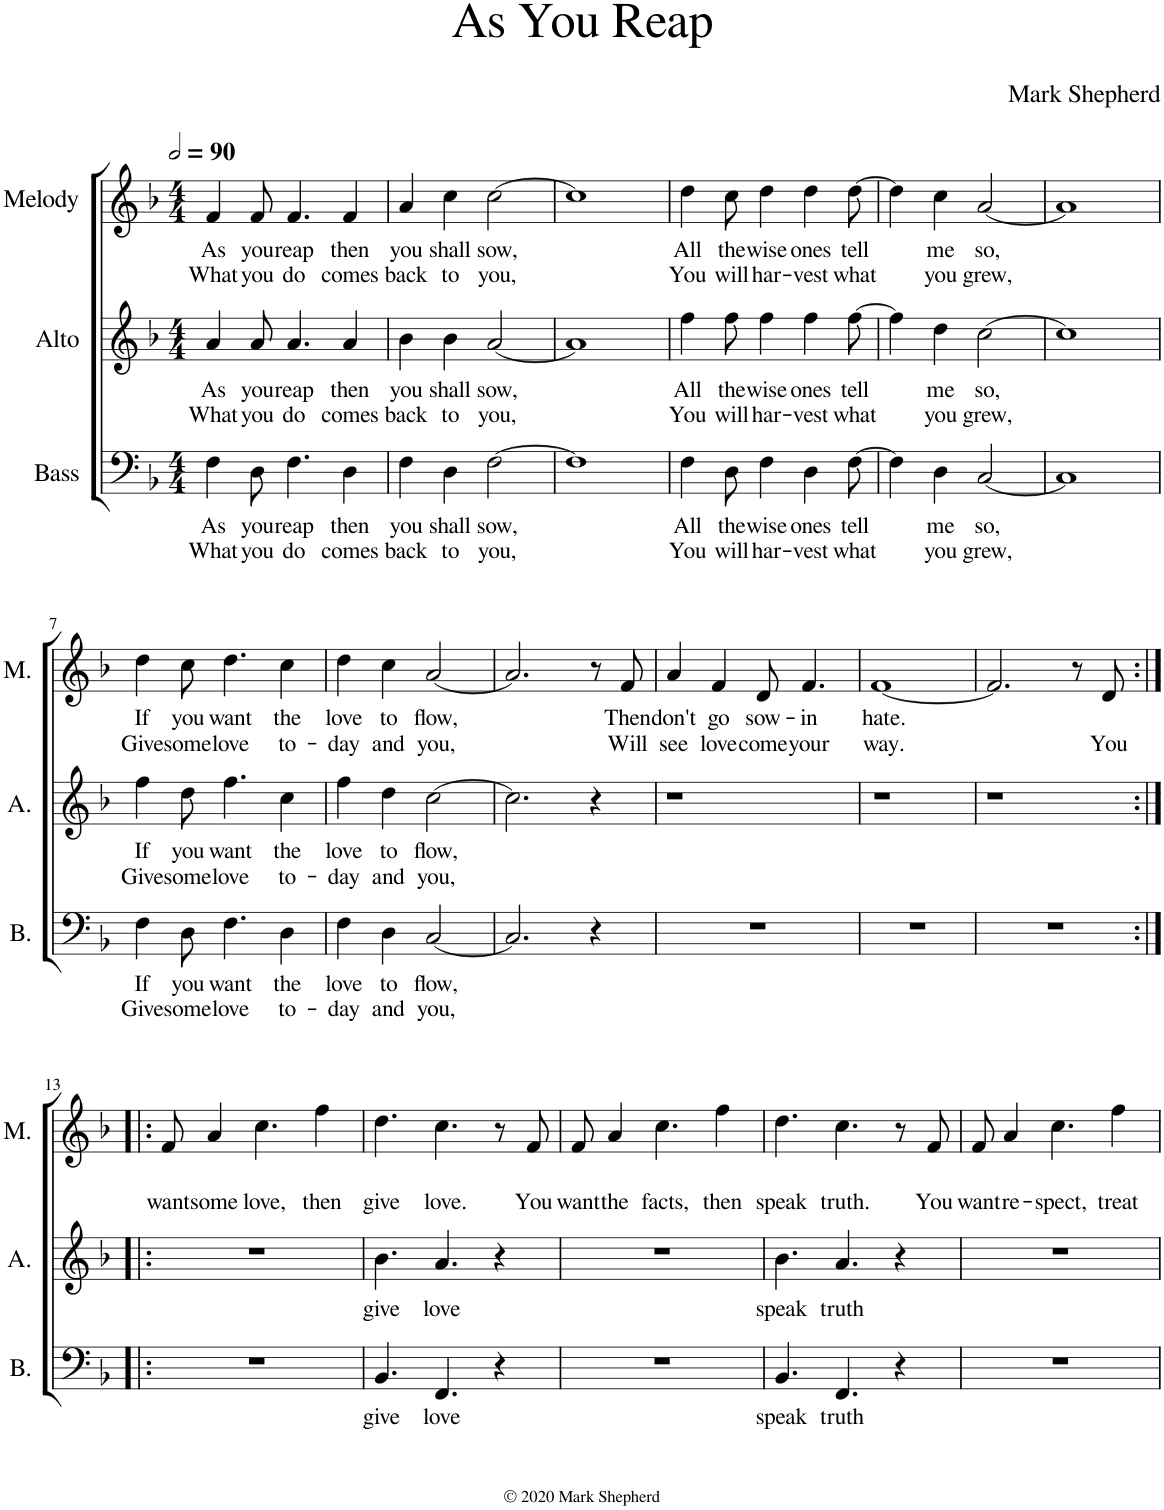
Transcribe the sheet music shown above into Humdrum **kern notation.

**kern	**text	**text	**kern	**text	**text	**kern	**text	**text
*part3	*part3	*part3	*part2	*part2	*part2	*part1	*part1	*part1
*staff3	*staff3	*staff3	*staff2	*staff2	*staff2	*staff1	*staff1	*staff1
*I"Bass	*	*	*I"Alto	*	*	*I"Melody	*	*
*I'B.	*	*	*I'A.	*	*	*I'M.	*	*
*clefF4	*	*	*clefG2	*	*	*clefG2	*	*
*	*	*	*Trd1c2	*	*	*Trd1c2	*	*
*k[b-]	*	*	*k[b-]	*	*	*k[b-]	*	*
*M4/4	*	*	*M4/4	*	*	*M4/4	*	*
*MM180	*	*	*MM180	*	*	*MM180	*	*
=1	=1	=1	=1	=1	=1	=1	=1	=1
!	!LO:LY:b	!LO:LY:b	!	!LO:LY:b	!LO:LY:b	!	!LO:LY:b	!LO:LY:b
4F\	As	What	4a/	As	What	4f/	As	What
!	!LO:LY:b	!LO:LY:b	!	!LO:LY:b	!LO:LY:b	!	!LO:LY:b	!LO:LY:b
8D\	you	you	8a/	you	you	8f/	you	you
!	!LO:LY:b	!LO:LY:b	!	!LO:LY:b	!LO:LY:b	!	!LO:LY:b	!LO:LY:b
4.F\	reap	do	4.a/	reap	do	4.f/	reap	do
!	!LO:LY:b	!LO:LY:b	!	!LO:LY:b	!LO:LY:b	!	!LO:LY:b	!LO:LY:b
4D\	then	comes	4a/	then	comes	4f/	then	comes
=2	=2	=2	=2	=2	=2	=2	=2	=2
!	!LO:LY:b	!LO:LY:b	!	!LO:LY:b	!LO:LY:b	!	!LO:LY:b	!LO:LY:b
4F\	you	back	4b-\	you	back	4a/	you	back
!	!LO:LY:b	!LO:LY:b	!	!LO:LY:b	!LO:LY:b	!	!LO:LY:b	!LO:LY:b
4D\	shall	to	4b-\	shall	to	4cc\	shall	to
!	!LO:LY:b	!LO:LY:b	!	!LO:LY:b	!LO:LY:b	!	!LO:LY:b	!LO:LY:b
[2F\	sow,	you,	[2a/	sow,	you,	[2cc\	sow,	you,
=3	=3	=3	=3	=3	=3	=3	=3	=3
1F]	.	.	1a]	.	.	1cc]	.	.
=4	=4	=4	=4	=4	=4	=4	=4	=4
!	!LO:LY:b	!LO:LY:b	!	!LO:LY:b	!LO:LY:b	!	!LO:LY:b	!LO:LY:b
4F\	All	You	4ff\	All	You	4dd\	All	You
!	!LO:LY:b	!LO:LY:b	!	!LO:LY:b	!LO:LY:b	!	!LO:LY:b	!LO:LY:b
8D\	the	will	8ff\	the	will	8cc\	the	will
!	!LO:LY:b	!LO:LY:b	!	!LO:LY:b	!LO:LY:b	!	!LO:LY:b	!LO:LY:b
4F\	wise	har-	4ff\	wise	har-	4dd\	wise	har-
!	!LO:LY:b	!LO:LY:b	!	!LO:LY:b	!LO:LY:b	!	!LO:LY:b	!LO:LY:b
4D\	ones	-vest	4ff\	ones	-vest	4dd\	ones	-vest
!	!LO:LY:b	!LO:LY:b	!	!LO:LY:b	!LO:LY:b	!	!LO:LY:b	!LO:LY:b
[8F\	tell	what	[8ff\	tell	what	[8dd\	tell	what
=5	=5	=5	=5	=5	=5	=5	=5	=5
4F\]	.	.	4ff\]	.	.	4dd\]	.	.
!	!LO:LY:b	!LO:LY:b	!	!LO:LY:b	!LO:LY:b	!	!LO:LY:b	!LO:LY:b
4D\	me	you	4dd\	me	you	4cc\	me	you
!	!LO:LY:b	!LO:LY:b	!	!LO:LY:b	!LO:LY:b	!	!LO:LY:b	!LO:LY:b
[2C/	so,	grew,	[2cc\	so,	grew,	[2a/	so,	grew,
=6	=6	=6	=6	=6	=6	=6	=6	=6
1C]	.	.	1cc]	.	.	1a]	.	.
!!LO:LB:g=z
=7	=7	=7	=7	=7	=7	=7	=7	=7
!	!LO:LY:b	!LO:LY:b	!	!LO:LY:b	!LO:LY:b	!	!LO:LY:b	!LO:LY:b
4F\	If	Give	4ff\	If	Give	4dd\	If	Give
!	!LO:LY:b	!LO:LY:b	!	!LO:LY:b	!LO:LY:b	!	!LO:LY:b	!LO:LY:b
8D\	you	some	8dd\	you	some	8cc\	you	some
!	!LO:LY:b	!LO:LY:b	!	!LO:LY:b	!LO:LY:b	!	!LO:LY:b	!LO:LY:b
4.F\	want	love	4.ff\	want	love	4.dd\	want	love
!	!LO:LY:b	!LO:LY:b	!	!LO:LY:b	!LO:LY:b	!	!LO:LY:b	!LO:LY:b
4D\	the	to-	4cc\	the	to-	4cc\	the	to-
=8	=8	=8	=8	=8	=8	=8	=8	=8
!	!LO:LY:b	!LO:LY:b	!	!LO:LY:b	!LO:LY:b	!	!LO:LY:b	!LO:LY:b
4F\	love	-day	4ff\	love	-day	4dd\	love	-day
!	!LO:LY:b	!LO:LY:b	!	!LO:LY:b	!LO:LY:b	!	!LO:LY:b	!LO:LY:b
4D\	to	and	4dd\	to	and	4cc\	to	and
!	!LO:LY:b	!LO:LY:b	!	!LO:LY:b	!LO:LY:b	!	!LO:LY:b	!LO:LY:b
[2C/	flow,	you,	[2cc\	flow,	you,	[2a/	flow,	you,
=9	=9	=9	=9	=9	=9	=9	=9	=9
2.C/]	.	.	2.cc\]	.	.	2.a/]	.	.
4r	.	.	4r	.	.	8r	.	.
!	!	!	!	!	!	!	!LO:LY:b	!LO:LY:b
.	.	.	.	.	.	8f/	Then	Will
=10	=10	=10	=10	=10	=10	=10	=10	=10
!	!	!	!	!	!	!	!LO:LY:b	!LO:LY:b
1r	.	.	1r	.	.	4a/	don't	see
!	!	!	!	!	!	!	!LO:LY:b	!LO:LY:b
.	.	.	.	.	.	4f/	go	love
!	!	!	!	!	!	!	!LO:LY:b	!LO:LY:b
.	.	.	.	.	.	8d/	sow-	come
!	!	!	!	!	!	!	!LO:LY:b	!LO:LY:b
.	.	.	.	.	.	4.f/	-in	your
=11	=11	=11	=11	=11	=11	=11	=11	=11
!	!	!	!	!	!	!	!LO:LY:b	!LO:LY:b
1r	.	.	1r	.	.	[1f	hate.	way.
=12	=12	=12	=12	=12	=12	=12	=12	=12
1r	.	.	1r	.	.	2.f/]	.	.
.	.	.	.	.	.	8r	.	.
!	!	!	!	!	!	!	!	!LO:LY:b
.	.	.	.	.	.	8d/	.	You
!!LO:LB:g=z
=13:|!|:	=13:|!|:	=13:|!|:	=13:|!|:	=13:|!|:	=13:|!|:	=13:|!|:	=13:|!|:	=13:|!|:
!	!	!	!	!	!	!	!	!LO:LY:b
1r	.	.	1r	.	.	8f/	.	want
!	!	!	!	!	!	!	!	!LO:LY:b
.	.	.	.	.	.	4a/	.	some
!	!	!	!	!	!	!	!	!LO:LY:b
.	.	.	.	.	.	4.cc\	.	love,
!	!	!	!	!	!	!	!	!LO:LY:b
.	.	.	.	.	.	4ff\	.	then
=14	=14	=14	=14	=14	=14	=14	=14	=14
!	!LO:LY:b	!	!	!LO:LY:b	!	!	!	!LO:LY:b
4.BB-/	give	.	4.b-\	give	.	4.dd\	.	give
!	!LO:LY:b	!	!	!LO:LY:b	!	!	!	!LO:LY:b
4.FF/	love	.	4.a/	love	.	4.cc\	.	love.
4r	.	.	4r	.	.	8r	.	.
!	!	!	!	!	!	!	!	!LO:LY:b
.	.	.	.	.	.	8f/	.	You
=15	=15	=15	=15	=15	=15	=15	=15	=15
!	!	!	!	!	!	!	!	!LO:LY:b
1r	.	.	1r	.	.	8f/	.	want
!	!	!	!	!	!	!	!	!LO:LY:b
.	.	.	.	.	.	4a/	.	the
!	!	!	!	!	!	!	!	!LO:LY:b
.	.	.	.	.	.	4.cc\	.	facts,
!	!	!	!	!	!	!	!	!LO:LY:b
.	.	.	.	.	.	4ff\	.	then
=16	=16	=16	=16	=16	=16	=16	=16	=16
!	!LO:LY:b	!	!	!LO:LY:b	!	!	!	!LO:LY:b
4.BB-/	speak	.	4.b-\	speak	.	4.dd\	.	speak
!	!LO:LY:b	!	!	!LO:LY:b	!	!	!	!LO:LY:b
4.FF/	truth	.	4.a/	truth	.	4.cc\	.	truth.
4r	.	.	4r	.	.	8r	.	.
!	!	!	!	!	!	!	!	!LO:LY:b
.	.	.	.	.	.	8f/	.	You
=17	=17	=17	=17	=17	=17	=17	=17	=17
!	!	!	!	!	!	!	!	!LO:LY:b
1r	.	.	1r	.	.	8f/	.	want
!	!	!	!	!	!	!	!	!LO:LY:b
.	.	.	.	.	.	4a/	.	re-
!	!	!	!	!	!	!	!	!LO:LY:b
.	.	.	.	.	.	4.cc\	.	-spect,
!	!	!	!	!	!	!	!	!LO:LY:b
.	.	.	.	.	.	4ff\	.	treat
=	=	=	=	=	=	=	=	=
*-	*-	*-	*-	*-	*-	*-	*-	*-
